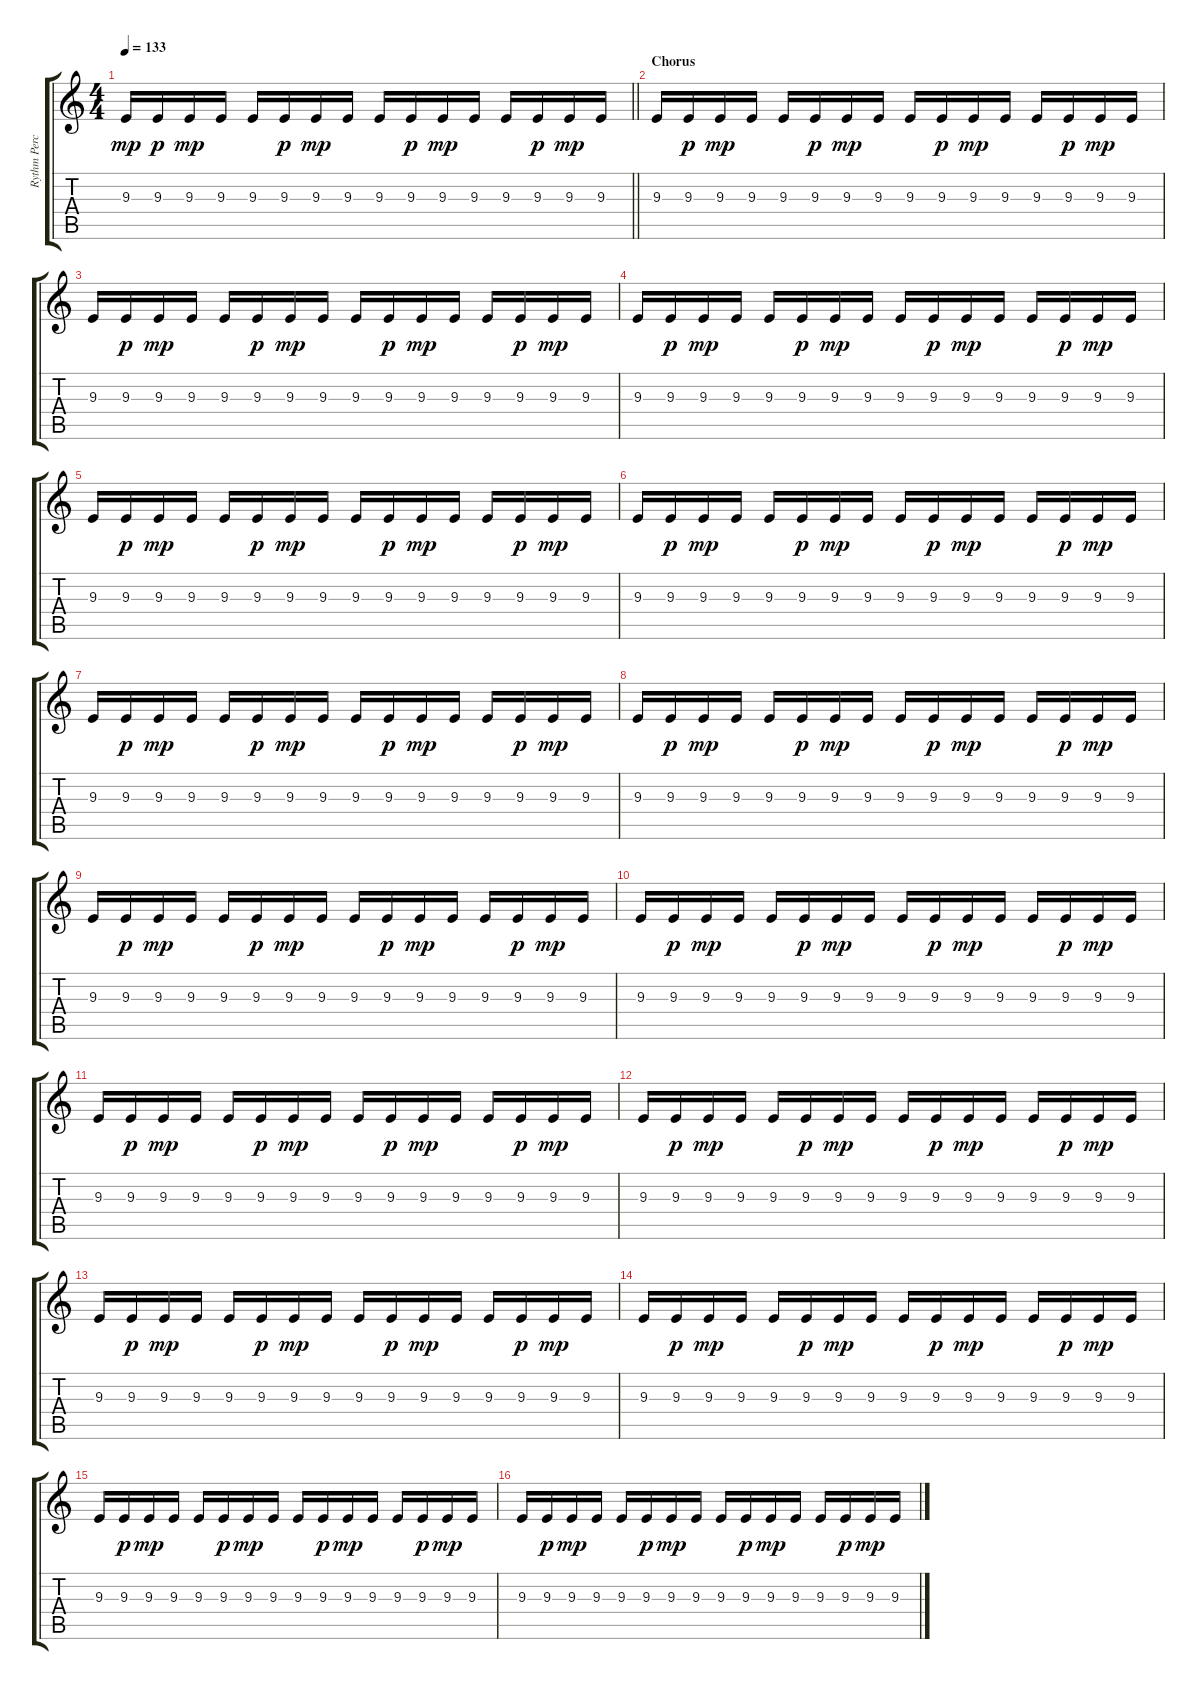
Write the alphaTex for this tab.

\track ("Rythm Percussion" "Rythm Perc") {instrument shamisen}
\staff {score tabs}
\tuning (E4 B3 G3 D3 A2 E2) {hide}
\ts (4 4)
\tempo 133
\clef g2
\barLineRight lightlight
\ks c
9.3.16{dy mp} 9.3.16{dy p} 9.3.16{dy mp} 9.3.16 9.3.16 9.3.16{dy p} 9.3.16{dy mp} 9.3.16 9.3.16 9.3.16{dy p} 9.3.16{dy mp} 9.3.16 9.3.16 9.3.16{dy p} 9.3.16{dy mp} 9.3.16 |
\section ("" "Chorus")
9.3.16 9.3.16{dy p} 9.3.16{dy mp} 9.3.16 9.3.16 9.3.16{dy p} 9.3.16{dy mp} 9.3.16 9.3.16 9.3.16{dy p} 9.3.16{dy mp} 9.3.16 9.3.16 9.3.16{dy p} 9.3.16{dy mp} 9.3.16 |
9.3.16 9.3.16{dy p} 9.3.16{dy mp} 9.3.16 9.3.16 9.3.16{dy p} 9.3.16{dy mp} 9.3.16 9.3.16 9.3.16{dy p} 9.3.16{dy mp} 9.3.16 9.3.16 9.3.16{dy p} 9.3.16{dy mp} 9.3.16 |
9.3.16 9.3.16{dy p} 9.3.16{dy mp} 9.3.16 9.3.16 9.3.16{dy p} 9.3.16{dy mp} 9.3.16 9.3.16 9.3.16{dy p} 9.3.16{dy mp} 9.3.16 9.3.16 9.3.16{dy p} 9.3.16{dy mp} 9.3.16 |
9.3.16 9.3.16{dy p} 9.3.16{dy mp} 9.3.16 9.3.16 9.3.16{dy p} 9.3.16{dy mp} 9.3.16 9.3.16 9.3.16{dy p} 9.3.16{dy mp} 9.3.16 9.3.16 9.3.16{dy p} 9.3.16{dy mp} 9.3.16 |
9.3.16 9.3.16{dy p} 9.3.16{dy mp} 9.3.16 9.3.16 9.3.16{dy p} 9.3.16{dy mp} 9.3.16 9.3.16 9.3.16{dy p} 9.3.16{dy mp} 9.3.16 9.3.16 9.3.16{dy p} 9.3.16{dy mp} 9.3.16 |
9.3.16 9.3.16{dy p} 9.3.16{dy mp} 9.3.16 9.3.16 9.3.16{dy p} 9.3.16{dy mp} 9.3.16 9.3.16 9.3.16{dy p} 9.3.16{dy mp} 9.3.16 9.3.16 9.3.16{dy p} 9.3.16{dy mp} 9.3.16 |
9.3.16 9.3.16{dy p} 9.3.16{dy mp} 9.3.16 9.3.16 9.3.16{dy p} 9.3.16{dy mp} 9.3.16 9.3.16 9.3.16{dy p} 9.3.16{dy mp} 9.3.16 9.3.16 9.3.16{dy p} 9.3.16{dy mp} 9.3.16 |
9.3.16 9.3.16{dy p} 9.3.16{dy mp} 9.3.16 9.3.16 9.3.16{dy p} 9.3.16{dy mp} 9.3.16 9.3.16 9.3.16{dy p} 9.3.16{dy mp} 9.3.16 9.3.16 9.3.16{dy p} 9.3.16{dy mp} 9.3.16 |
9.3.16 9.3.16{dy p} 9.3.16{dy mp} 9.3.16 9.3.16 9.3.16{dy p} 9.3.16{dy mp} 9.3.16 9.3.16 9.3.16{dy p} 9.3.16{dy mp} 9.3.16 9.3.16 9.3.16{dy p} 9.3.16{dy mp} 9.3.16 |
9.3.16 9.3.16{dy p} 9.3.16{dy mp} 9.3.16 9.3.16 9.3.16{dy p} 9.3.16{dy mp} 9.3.16 9.3.16 9.3.16{dy p} 9.3.16{dy mp} 9.3.16 9.3.16 9.3.16{dy p} 9.3.16{dy mp} 9.3.16 |
9.3.16 9.3.16{dy p} 9.3.16{dy mp} 9.3.16 9.3.16 9.3.16{dy p} 9.3.16{dy mp} 9.3.16 9.3.16 9.3.16{dy p} 9.3.16{dy mp} 9.3.16 9.3.16 9.3.16{dy p} 9.3.16{dy mp} 9.3.16 |
9.3.16 9.3.16{dy p} 9.3.16{dy mp} 9.3.16 9.3.16 9.3.16{dy p} 9.3.16{dy mp} 9.3.16 9.3.16 9.3.16{dy p} 9.3.16{dy mp} 9.3.16 9.3.16 9.3.16{dy p} 9.3.16{dy mp} 9.3.16 |
9.3.16 9.3.16{dy p} 9.3.16{dy mp} 9.3.16 9.3.16 9.3.16{dy p} 9.3.16{dy mp} 9.3.16 9.3.16 9.3.16{dy p} 9.3.16{dy mp} 9.3.16 9.3.16 9.3.16{dy p} 9.3.16{dy mp} 9.3.16 |
9.3.16 9.3.16{dy p} 9.3.16{dy mp} 9.3.16 9.3.16 9.3.16{dy p} 9.3.16{dy mp} 9.3.16 9.3.16 9.3.16{dy p} 9.3.16{dy mp} 9.3.16 9.3.16 9.3.16{dy p} 9.3.16{dy mp} 9.3.16 |
9.3.16 9.3.16{dy p} 9.3.16{dy mp} 9.3.16 9.3.16 9.3.16{dy p} 9.3.16{dy mp} 9.3.16 9.3.16 9.3.16{dy p} 9.3.16{dy mp} 9.3.16 9.3.16 9.3.16{dy p} 9.3.16{dy mp} 9.3.16
